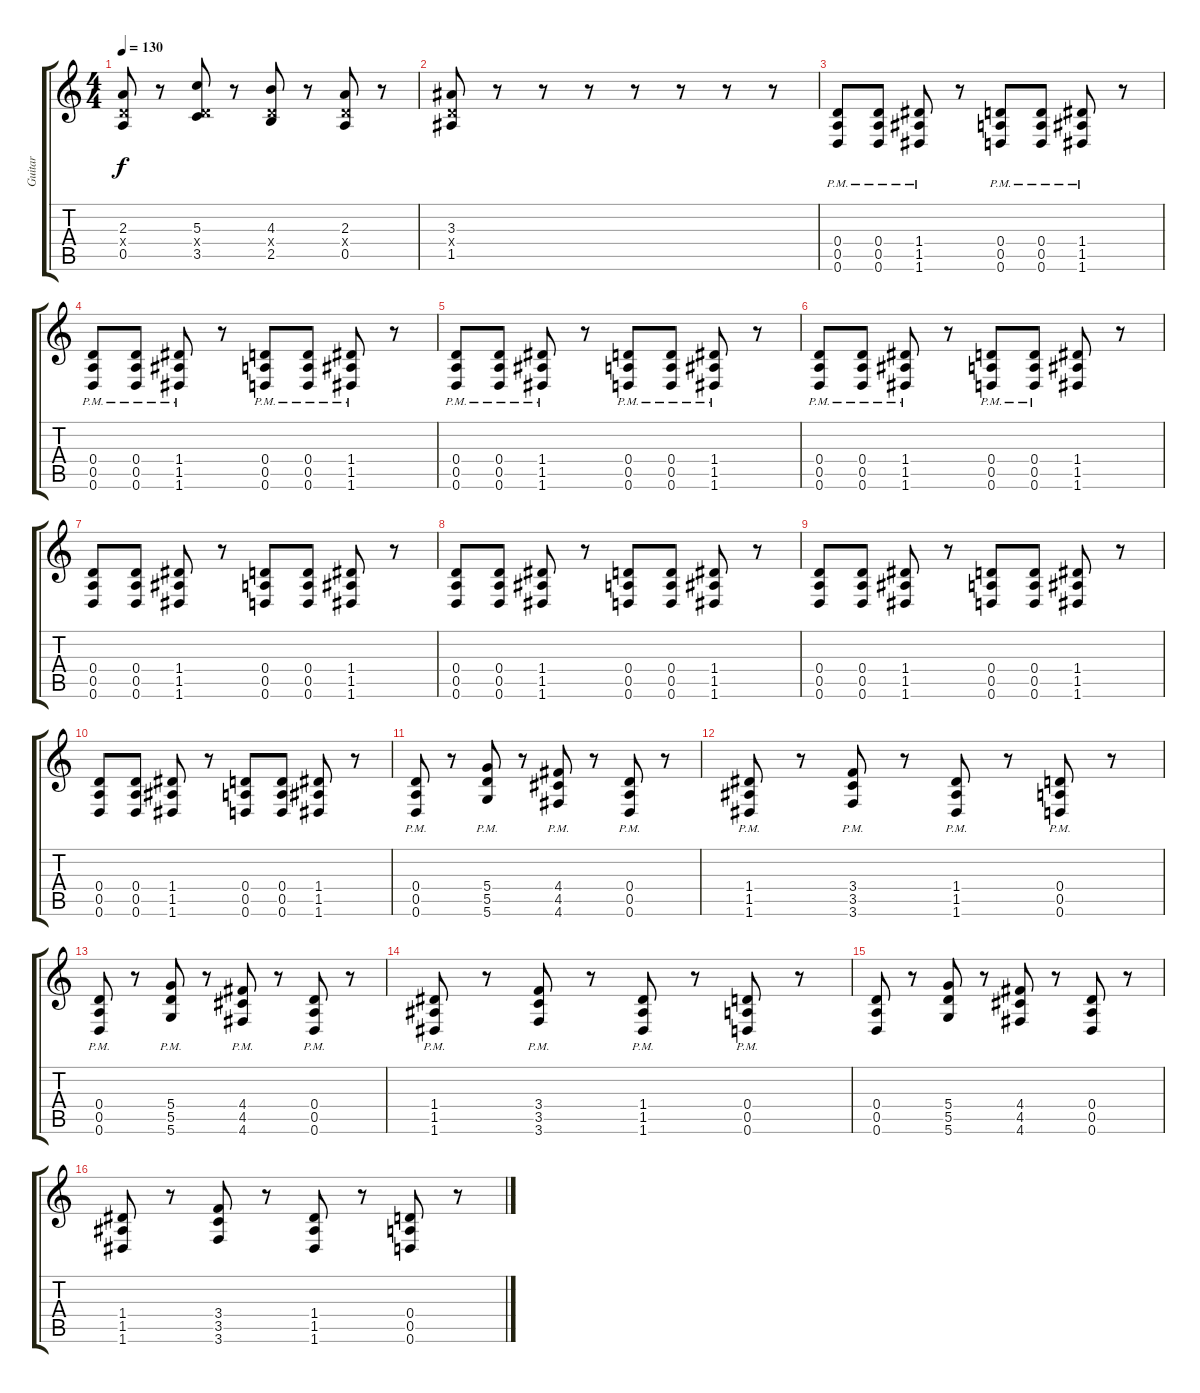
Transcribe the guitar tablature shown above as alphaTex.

\track ("Guitar" "Guitar") {instrument distortionguitar}
\staff {score tabs}
\tuning (E4 B3 G3 D3 A2 D2) {hide}
\ts (4 4)
\tempo 130
\clef g2
\ks c
(2.3 0.4{x} 0.5).8{dy f} r.8 (5.3 0.4{x} 3.5).8 r.8 (4.3 0.4{x} 2.5).8 r.8 (2.3 0.4{x} 0.5).8 r.8 |
(3.3 0.4{x} 1.5).8 r.8 r.8 r.8 r.8 r.8 r.8 r.8 |
(0.4 0.5 0.6{pm}).8 (0.4 0.5 0.6{pm}).8 (1.4 1.5 1.6{pm}).8 r.8 (0.4 0.5 0.6{pm}).8 (0.4 0.5 0.6{pm}).8 (1.4 1.5 1.6{pm}).8 r.8 |
(0.4 0.5 0.6{pm}).8 (0.4 0.5 0.6{pm}).8 (1.4 1.5 1.6{pm}).8 r.8 (0.4 0.5 0.6{pm}).8 (0.4 0.5 0.6{pm}).8 (1.4 1.5 1.6{pm}).8 r.8 |
(0.4 0.5 0.6{pm}).8 (0.4 0.5 0.6{pm}).8 (1.4 1.5 1.6{pm}).8 r.8 (0.4 0.5 0.6{pm}).8 (0.4 0.5 0.6{pm}).8 (1.4 1.5 1.6{pm}).8 r.8 |
(0.4 0.5 0.6{pm}).8 (0.4 0.5 0.6{pm}).8 (1.4 1.5 1.6{pm}).8 r.8 (0.4 0.5 0.6{pm}).8 (0.4 0.5 0.6{pm}).8 (1.4 1.5 1.6).8 r.8 |
(0.4 0.5 0.6).8 (0.4 0.5 0.6).8 (1.4 1.5 1.6).8 r.8 (0.4 0.5 0.6).8 (0.4 0.5 0.6).8 (1.4 1.5 1.6).8 r.8 |
(0.4 0.5 0.6).8 (0.4 0.5 0.6).8 (1.4 1.5 1.6).8 r.8 (0.4 0.5 0.6).8 (0.4 0.5 0.6).8 (1.4 1.5 1.6).8 r.8 |
(0.4 0.5 0.6).8 (0.4 0.5 0.6).8 (1.4 1.5 1.6).8 r.8 (0.4 0.5 0.6).8 (0.4 0.5 0.6).8 (1.4 1.5 1.6).8 r.8 |
(0.4 0.5 0.6).8 (0.4 0.5 0.6).8 (1.4 1.5 1.6).8 r.8 (0.4 0.5 0.6).8 (0.4 0.5 0.6).8 (1.4 1.5 1.6).8 r.8 |
(0.4 0.5 0.6{pm}).8 r.8 (5.4 5.5 5.6{pm}).8 r.8 (4.4 4.5 4.6{pm}).8 r.8 (0.4 0.5 0.6{pm}).8 r.8 |
(1.4 1.5 1.6{pm}).8 r.8 (3.4 3.5 3.6{pm}).8 r.8 (1.4 1.5 1.6{pm}).8 r.8 (0.4 0.5 0.6{pm}).8 r.8 |
(0.4 0.5 0.6{pm}).8 r.8 (5.4 5.5 5.6{pm}).8 r.8 (4.4 4.5 4.6{pm}).8 r.8 (0.4 0.5 0.6{pm}).8 r.8 |
(1.4 1.5 1.6{pm}).8 r.8 (3.4 3.5 3.6{pm}).8 r.8 (1.4 1.5 1.6{pm}).8 r.8 (0.4 0.5 0.6{pm}).8 r.8 |
(0.4 0.5 0.6).8 r.8 (5.4 5.5 5.6).8 r.8 (4.4 4.5 4.6).8 r.8 (0.4 0.5 0.6).8 r.8 |
(1.4 1.5 1.6).8 r.8 (3.4 3.5 3.6).8 r.8 (1.4 1.5 1.6).8 r.8 (0.4 0.5 0.6).8 r.8
